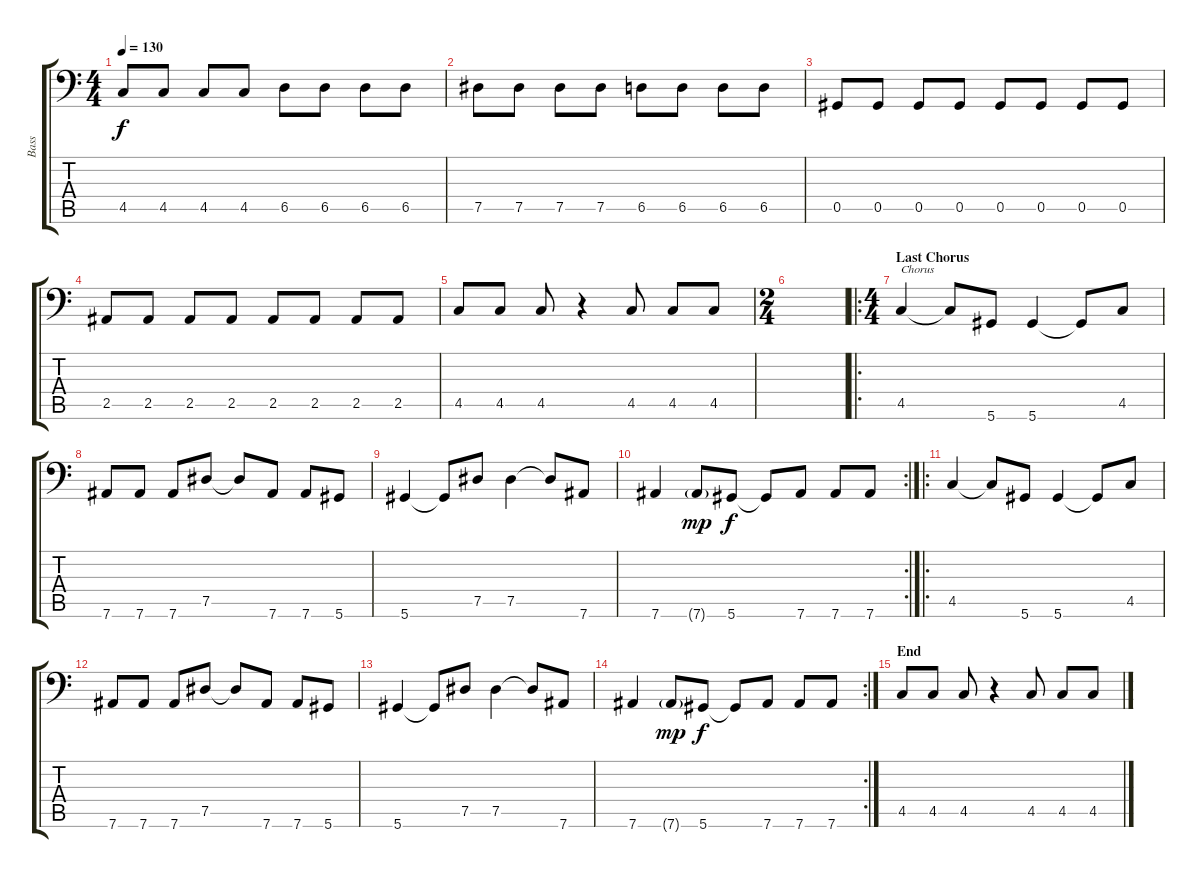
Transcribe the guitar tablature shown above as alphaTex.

\track ("Bass" "Bass") {instrument electricbassfinger}
\staff {score tabs}
\tuning (Eb3 Bb2 Gb2 Db2 Ab1 Eb1) {hide}
\ts (4 4)
\tempo 130
\clef f4
\ks c
4.5.8{dy f} 4.5.8 4.5.8 4.5.8 6.5.8 6.5.8 6.5.8 6.5.8 |
7.5.8 7.5.8 7.5.8 7.5.8 6.5.8 6.5.8 6.5.8 6.5.8 |
0.5.8 0.5.8 0.5.8 0.5.8 0.5.8 0.5.8 0.5.8 0.5.8 |
2.5.8 2.5.8 2.5.8 2.5.8 2.5.8 2.5.8 2.5.8 2.5.8 |
4.5.8 4.5.8 4.5.8 r.4 4.5.8 4.5.8 4.5.8 |
\ts (2 4)
|
\ro
\ts (4 4)
\section ("" "Last Chorus")
4.5.4{txt "Chorus"} 4.5{t}.8 5.6.8 5.6.4 5.6{t}.8 4.5.8 |
7.6.8 7.6.8 7.6.8 7.5.8 7.5{t}.8 7.6.8 7.6.8 5.6.8 |
5.6.4 5.6{t}.8 7.5.8 7.5.4 7.5{t}.8 7.6.8 |
\rc 2
7.6.4 7.6{g}.8{dy mp} 5.6.8{dy f} 5.6{t}.8 7.6.8 7.6.8 7.6.8 |
\ro
4.5.4 4.5{t}.8 5.6.8 5.6.4 5.6{t}.8 4.5.8 |
7.6.8 7.6.8 7.6.8 7.5.8 7.5{t}.8 7.6.8 7.6.8 5.6.8 |
5.6.4 5.6{t}.8 7.5.8 7.5.4 7.5{t}.8 7.6.8 |
\rc 2
7.6.4 7.6{g}.8{dy mp} 5.6.8{dy f} 5.6{t}.8 7.6.8 7.6.8 7.6.8 |
\section ("" "End")
4.5.8 4.5.8 4.5.8 r.4 4.5.8 4.5.8 4.5.8
